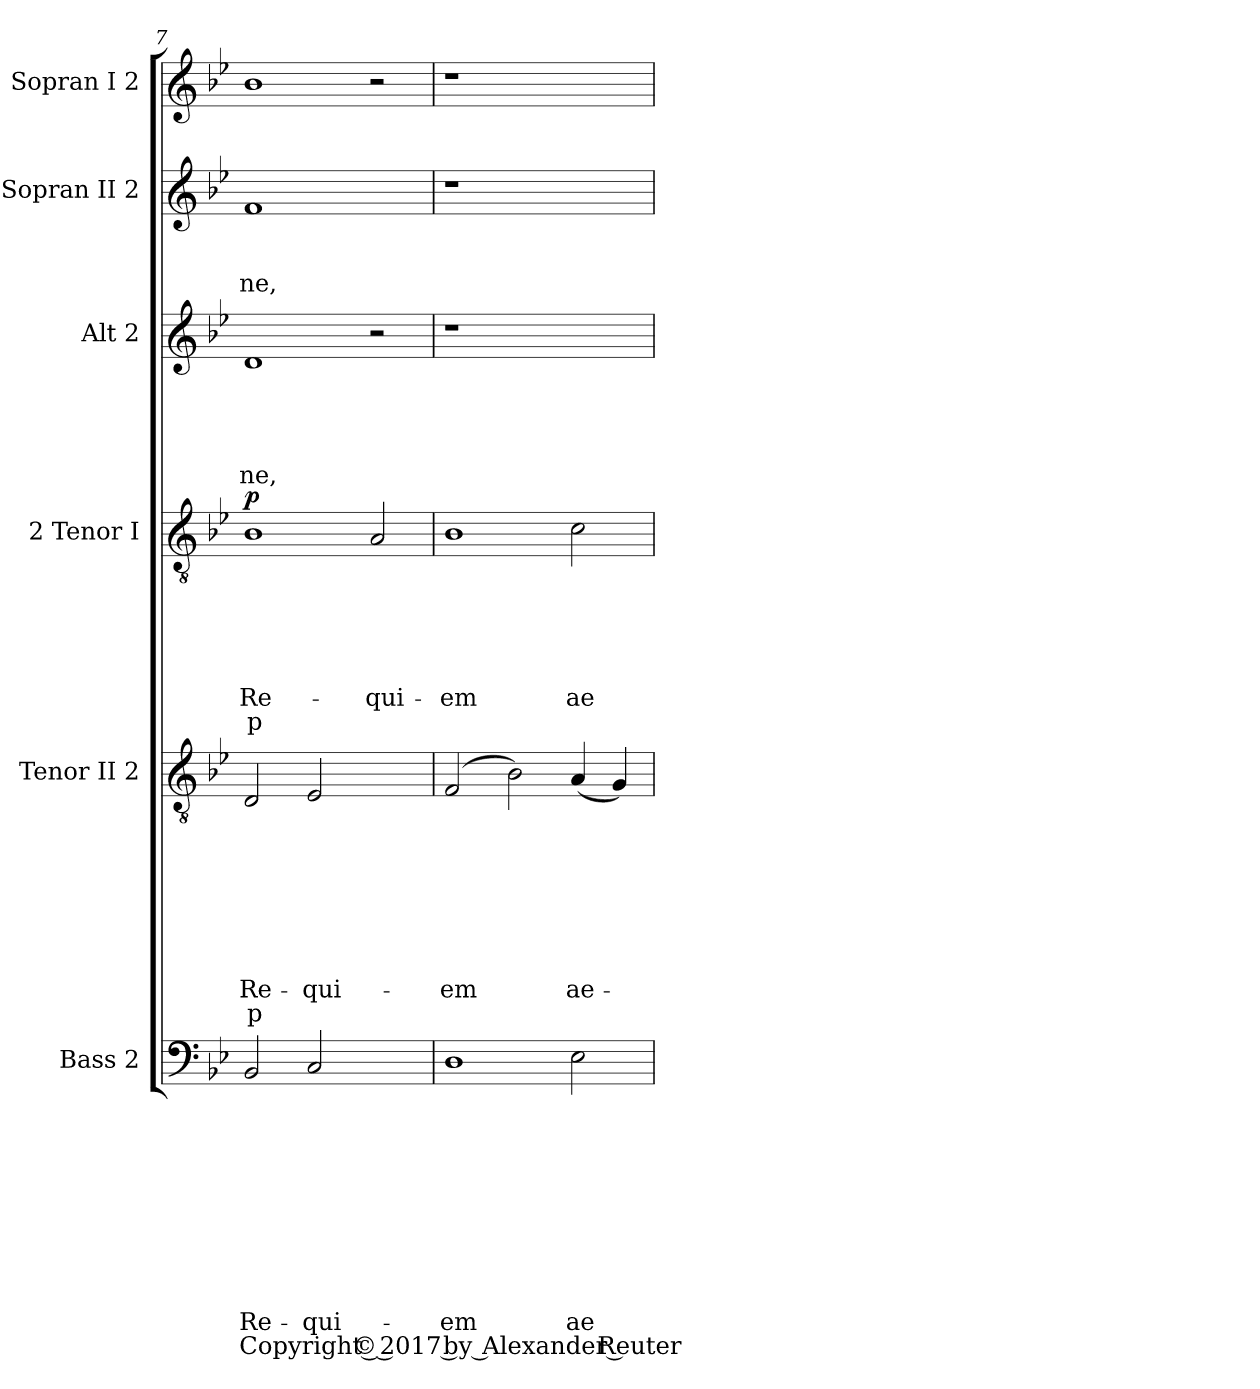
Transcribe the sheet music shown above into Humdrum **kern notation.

**kern	**text	**text	**text	**text	**text	**text	**text	**text	**text	**text	**text	**kern	**text	**text	**text	**text	**text	**text	**text	**text	**text	**kern	**text	**text	**text	**text	**text	**text	**text	**dynam	**kern	**text	**text	**text	**text	**text	**kern	**text	**text	**text	**kern	**text
*part6	*part6	*part6	*part6	*part6	*part6	*part6	*part6	*part6	*part6	*part6	*part6	*part5	*part5	*part5	*part5	*part5	*part5	*part5	*part5	*part5	*part5	*part4	*part4	*part4	*part4	*part4	*part4	*part4	*part4	*part4	*part3	*part3	*part3	*part3	*part3	*part3	*part2	*part2	*part2	*part2	*part1	*part1
*staff6	*staff6	*staff6	*staff6	*staff6	*staff6	*staff6	*staff6	*staff6	*staff6	*staff6	*staff6	*staff5	*staff5	*staff5	*staff5	*staff5	*staff5	*staff5	*staff5	*staff5	*staff5	*staff4	*staff4	*staff4	*staff4	*staff4	*staff4	*staff4	*staff4	*staff4	*staff3	*staff3	*staff3	*staff3	*staff3	*staff3	*staff2	*staff2	*staff2	*staff2	*staff1	*staff1
*I"Bass 2	*	*	*	*	*	*	*	*	*	*	*	*I"Tenor II 2	*	*	*	*	*	*	*	*	*	*I"2 Tenor I	*	*	*	*	*	*	*	*	*I"Alt 2	*	*	*	*	*	*I"Sopran II 2	*	*	*	*I"Sopran I 2	*
*clefF4	*	*	*	*	*	*	*	*	*	*	*	*clefGv2	*	*	*	*	*	*	*	*	*	*clefGv2	*	*	*	*	*	*	*	*	*clefG2	*	*	*	*	*	*clefG2	*	*	*	*clefG2	*
*k[b-e-]	*	*	*	*	*	*	*	*	*	*	*	*k[b-e-]	*	*	*	*	*	*	*	*	*	*k[b-e-]	*	*	*	*	*	*	*	*	*k[b-e-]	*	*	*	*	*	*k[b-e-]	*	*	*	*k[b-e-]	*
*B-:	*	*	*	*	*	*	*	*	*	*	*	*B-:	*	*	*	*	*	*	*	*	*	*B-:	*	*	*	*	*	*	*	*	*B-:	*	*	*	*	*	*B-:	*	*	*	*B-:	*
=7	=7	=7	=7	=7	=7	=7	=7	=7	=7	=7	=7	=7	=7	=7	=7	=7	=7	=7	=7	=7	=7	=7	=7	=7	=7	=7	=7	=7	=7	=7	=7	=7	=7	=7	=7	=7	=7	=7	=7	=7	=7	=7
!	!	!	!	!	!	!	!	!	!	!LO:LY:b	!LO:LY:b	!	!	!	!	!	!	!	!	!LO:LY:b	!LO:LY:b	!	!	!	!	!	!	!LO:LY:b	!LO:LY:b	!LO:DY:a	!	!	!	!	!	!LO:LY:b	!	!	!	!LO:LY:b	!	!
2BB-/	.	.	.	.	.	.	.	.	.	Re-	Copyright © 2017 by Alexander Reuter	2D/	.	.	.	.	.	.	.	Re-	p	1B-	.	.	.	.	.	Re-	p	p	1d	.	.	.	.	-ne,	1f	.	.	-ne,	1b-	.
!	!	!	!	!	!	!	!	!	!	!LO:LY:b	!	!	!	!	!	!	!	!	!	!LO:LY:b	!	!	!	!	!	!	!	!	!	!	!	!	!	!	!	!	!	!	!	!	!	!
2C/	.	.	.	.	.	.	.	.	.	-qui-	.	2E-/	.	.	.	.	.	.	.	-qui-	.	.	.	.	.	.	.	.	.	.	.	.	.	.	.	.	.	.	.	.	.	.
!	!	!	!	!	!	!	!	!	!	!	!	!	!	!	!	!	!	!	!	!	!	!	!	!	!	!	!	!LO:LY:b	!	!	!	!	!	!	!	!	!	!	!	!	!	!
2ryy	.	.	.	.	.	.	.	.	.	.	.	2ryy	.	.	.	.	.	.	.	.	.	2A/	.	.	.	.	.	-qui-	.	.	2r	.	.	.	.	.	2ryy	.	.	.	2r	.
!!LO:PB:g=z
=8	=8	=8	=8	=8	=8	=8	=8	=8	=8	=8	=8	=8	=8	=8	=8	=8	=8	=8	=8	=8	=8	=8	=8	=8	=8	=8	=8	=8	=8	=8	=8	=8	=8	=8	=8	=8	=8	=8	=8	=8	=8	=8
!	!	!	!	!	!	!	!	!	!	!LO:LY:b	!	!	!	!	!	!	!	!	!	!LO:LY:b	!	!	!	!	!	!	!	!LO:LY:b	!	!	!	!	!	!	!	!	!	!	!	!	!	!
1D	.	.	.	.	.	.	.	.	.	-em	.	(2F/	.	.	.	.	.	.	.	-em	.	1B-	.	.	.	.	.	-em	.	.	1r	.	.	.	.	.	1r	.	.	.	1r	.
.	.	.	.	.	.	.	.	.	.	.	.	2B-\)	.	.	.	.	.	.	.	.	.	.	.	.	.	.	.	.	.	.	.	.	.	.	.	.	.	.	.	.	.	.
!	!	!	!	!	!	!	!	!	!	!LO:LY:b	!	!	!	!	!	!	!	!	!	!LO:LY:b	!	!	!	!	!	!	!	!LO:LY:b	!	!	!	!	!	!	!	!	!	!	!	!	!	!
2E-\	.	.	.	.	.	.	.	.	.	ae-	.	(<4A/	.	.	.	.	.	.	.	ae-	.	2c\	.	.	.	.	.	ae-	.	.	2ryy	.	.	.	.	.	2ryy	.	.	.	2ryy	.
.	.	.	.	.	.	.	.	.	.	.	.	4G/)	.	.	.	.	.	.	.	.	.	.	.	.	.	.	.	.	.	.	.	.	.	.	.	.	.	.	.	.	.	.
=	=	=	=	=	=	=	=	=	=	=	=	=	=	=	=	=	=	=	=	=	=	=	=	=	=	=	=	=	=	=	=	=	=	=	=	=	=	=	=	=	=	=
*-	*-	*-	*-	*-	*-	*-	*-	*-	*-	*-	*-	*-	*-	*-	*-	*-	*-	*-	*-	*-	*-	*-	*-	*-	*-	*-	*-	*-	*-	*-	*-	*-	*-	*-	*-	*-	*-	*-	*-	*-	*-	*-
